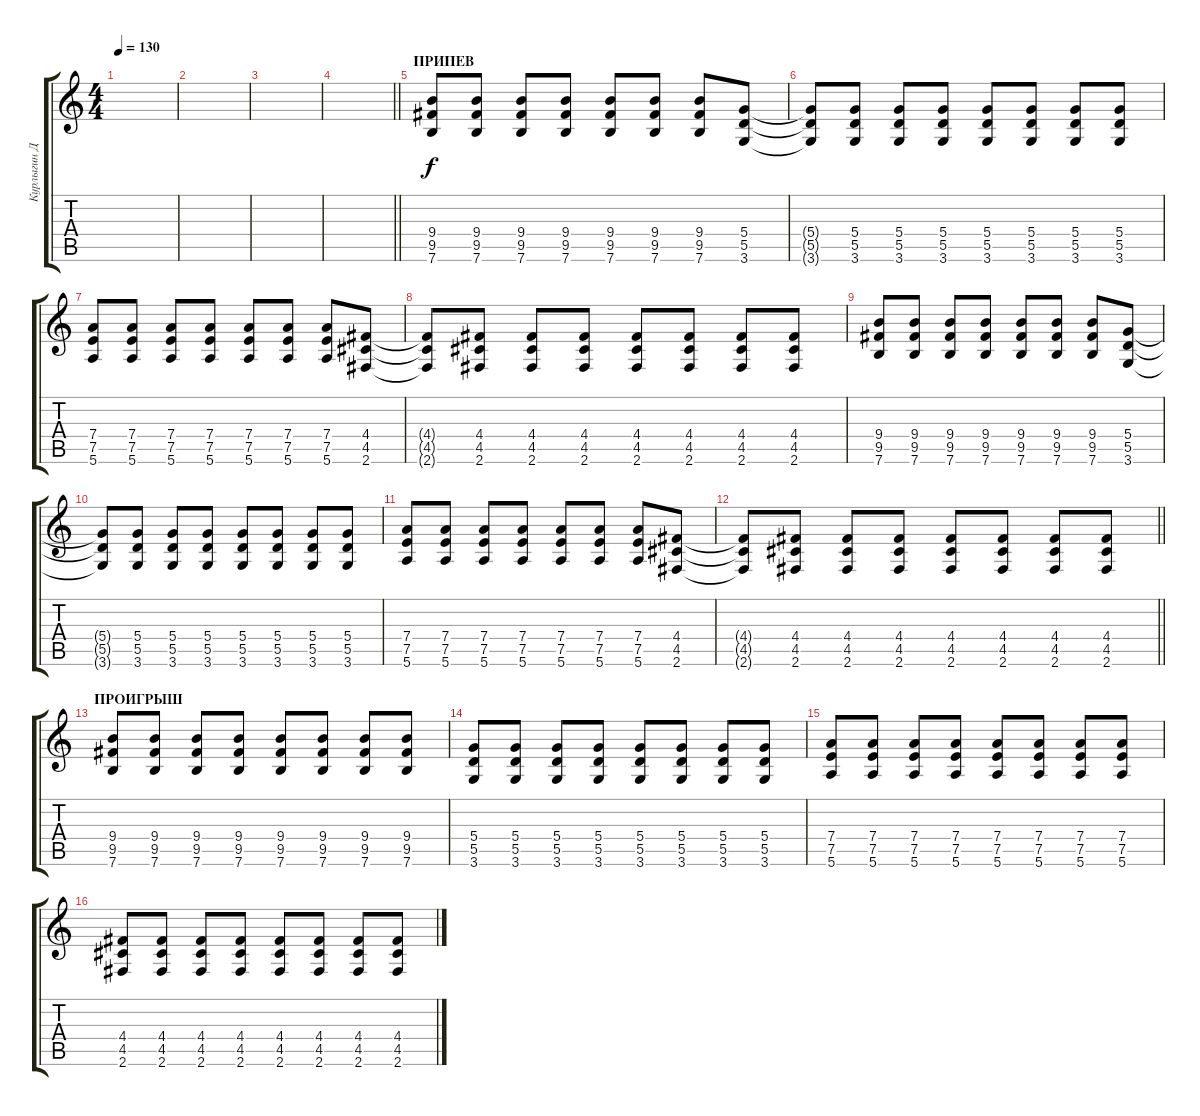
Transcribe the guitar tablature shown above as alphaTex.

\track ("Курлыгин Дмитрий" "Курлыгин Д") {instrument distortionguitar}
\staff {score tabs}
\tuning (E4 B3 G3 D3 A2 E2) {hide}
\ts (4 4)
\tempo 130
\clef g2
\ks c
|
|
|
\barLineRight lightlight
|
\section ("" "ПРИПЕВ")
(9.4 9.5 7.6).8 (9.4 9.5 7.6).8 (9.4 9.5 7.6).8 (9.4 9.5 7.6).8 (9.4 9.5 7.6).8 (9.4 9.5 7.6).8 (9.4 9.5 7.6).8 (5.4 5.5 3.6).8 |
(5.4{t} 5.5{t} 3.6{t}).8 (5.4 5.5 3.6).8 (5.4 5.5 3.6).8 (5.4 5.5 3.6).8 (5.4 5.5 3.6).8 (5.4 5.5 3.6).8 (5.4 5.5 3.6).8 (5.4 5.5 3.6).8 |
(7.4 7.5 5.6).8 (7.4 7.5 5.6).8 (7.4 7.5 5.6).8 (7.4 7.5 5.6).8 (7.4 7.5 5.6).8 (7.4 7.5 5.6).8 (7.4 7.5 5.6).8 (4.4 4.5 2.6).8 |
(4.4{t} 4.5{t} 2.6{t}).8 (4.4 4.5 2.6).8 (4.4 4.5 2.6).8 (4.4 4.5 2.6).8 (4.4 4.5 2.6).8 (4.4 4.5 2.6).8 (4.4 4.5 2.6).8 (4.4 4.5 2.6).8 |
(9.4 9.5 7.6).8 (9.4 9.5 7.6).8 (9.4 9.5 7.6).8 (9.4 9.5 7.6).8 (9.4 9.5 7.6).8 (9.4 9.5 7.6).8 (9.4 9.5 7.6).8 (5.4 5.5 3.6).8 |
(5.4{t} 5.5{t} 3.6{t}).8 (5.4 5.5 3.6).8 (5.4 5.5 3.6).8 (5.4 5.5 3.6).8 (5.4 5.5 3.6).8 (5.4 5.5 3.6).8 (5.4 5.5 3.6).8 (5.4 5.5 3.6).8 |
(7.4 7.5 5.6).8 (7.4 7.5 5.6).8 (7.4 7.5 5.6).8 (7.4 7.5 5.6).8 (7.4 7.5 5.6).8 (7.4 7.5 5.6).8 (7.4 7.5 5.6).8 (4.4 4.5 2.6).8 |
\barLineRight lightlight
(4.4{t} 4.5{t} 2.6{t}).8 (4.4 4.5 2.6).8 (4.4 4.5 2.6).8 (4.4 4.5 2.6).8 (4.4 4.5 2.6).8 (4.4 4.5 2.6).8 (4.4 4.5 2.6).8 (4.4 4.5 2.6).8 |
\section ("" "ПРОИГРЫШ")
(9.4 9.5 7.6).8 (9.4 9.5 7.6).8 (9.4 9.5 7.6).8 (9.4 9.5 7.6).8 (9.4 9.5 7.6).8 (9.4 9.5 7.6).8 (9.4 9.5 7.6).8 (9.4 9.5 7.6).8 |
(5.4 5.5 3.6).8 (5.4 5.5 3.6).8 (5.4 5.5 3.6).8 (5.4 5.5 3.6).8 (5.4 5.5 3.6).8 (5.4 5.5 3.6).8 (5.4 5.5 3.6).8 (5.4 5.5 3.6).8 |
(7.4 7.5 5.6).8 (7.4 7.5 5.6).8 (7.4 7.5 5.6).8 (7.4 7.5 5.6).8 (7.4 7.5 5.6).8 (7.4 7.5 5.6).8 (7.4 7.5 5.6).8 (7.4 7.5 5.6).8 |
(4.4 4.5 2.6).8 (4.4 4.5 2.6).8 (4.4 4.5 2.6).8 (4.4 4.5 2.6).8 (4.4 4.5 2.6).8 (4.4 4.5 2.6).8 (4.4 4.5 2.6).8 (4.4 4.5 2.6).8
